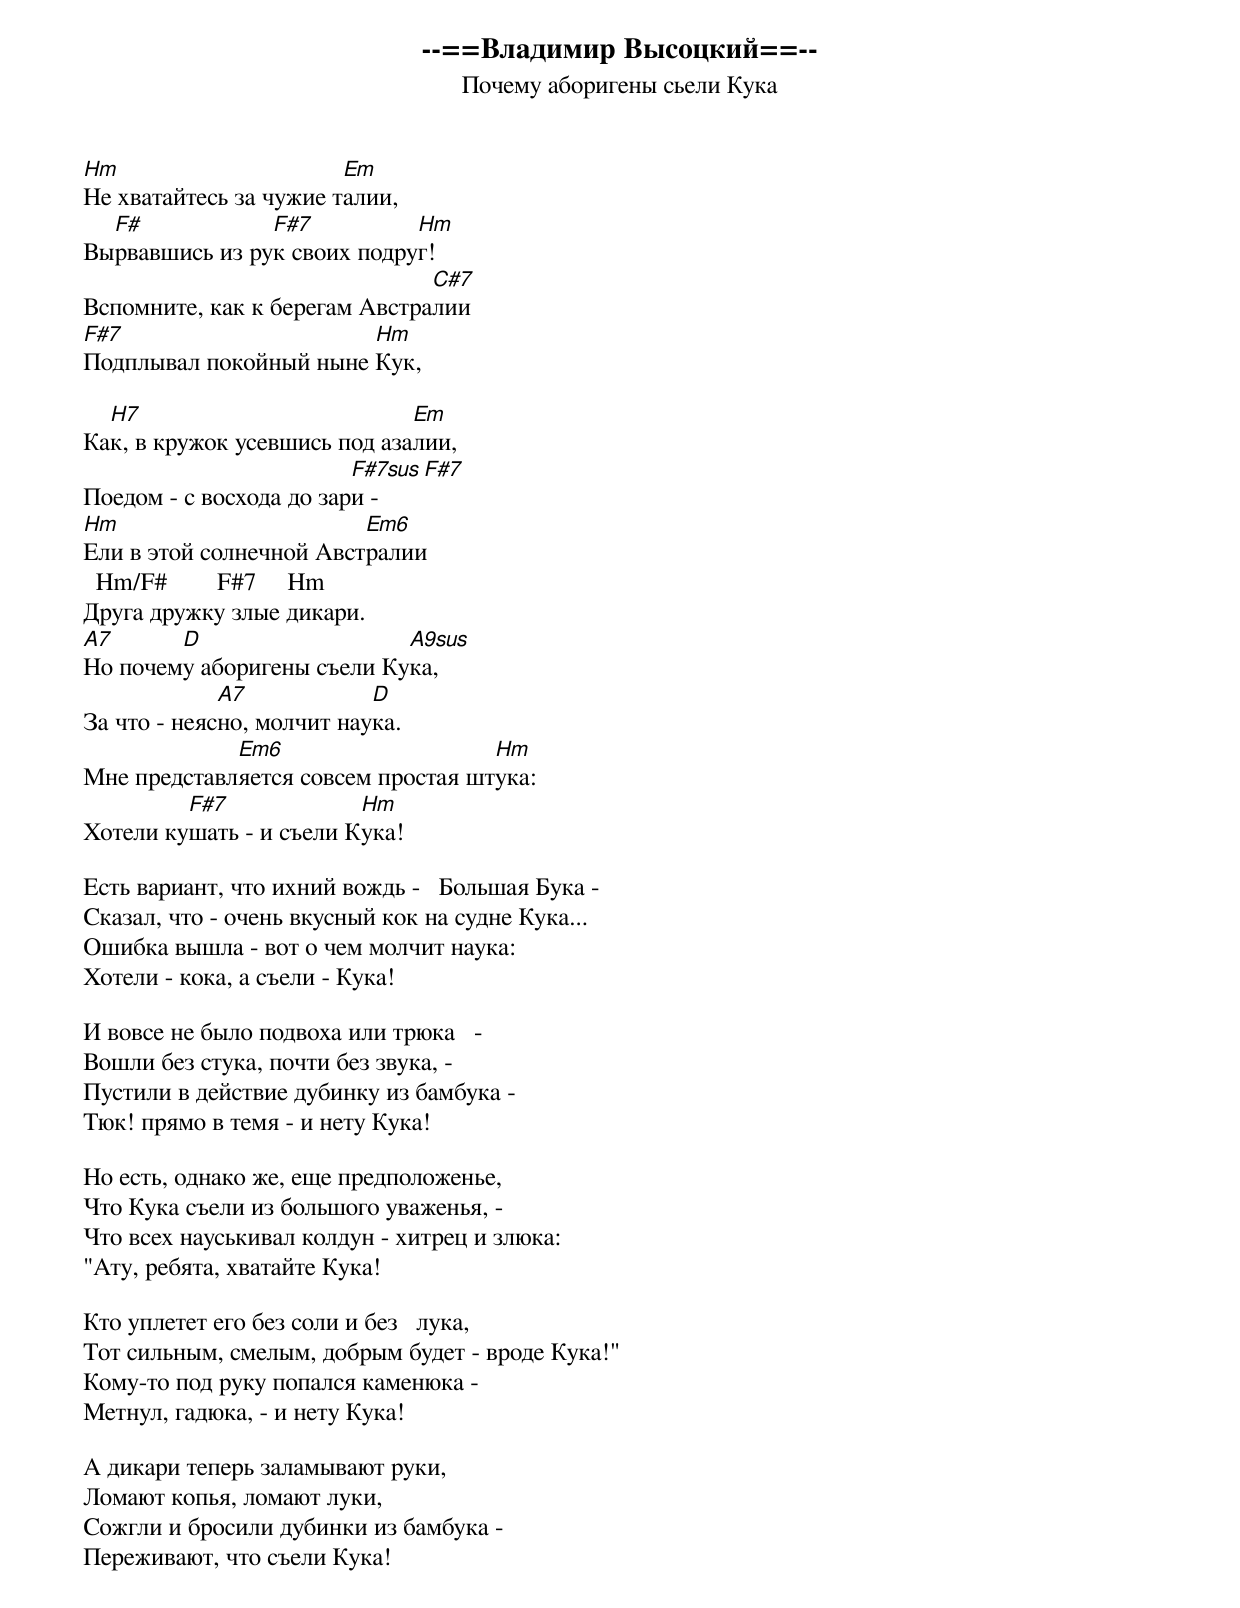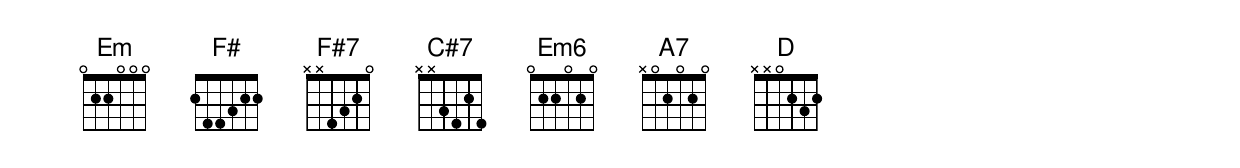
       --==Владимир Высоцкий==--
      Почему аборигены сьели Кука

Hm                      Em
Не хватайтесь за чужие талии,
  F#            F#7          Hm
Вырвавшись из рук своих подруг!
                               C#7
Вспомните, как к берегам Австралии
F#7                     Hm
Подплывал покойный ныне Кук,

  H7                          Em
Как, в кружок усевшись под азалии,
                         F#7sus   F#7
Поедом - с восхода до зари -
Hm                       Em6
Ели в этой солнечной Австралии
  Hm/F#        F#7     Hm
Друга дружку злые дикари.
A7      D                   A9sus
Но почему аборигены съели Кука,
             A7            D
За что - неясно, молчит наука.
             Em6                    Hm
Мне представляется совсем простая штука:
         F#7             Hm
Хотели кушать - и съели Кука!

Есть вариант, что ихний вождь -   Большая Бука -
Сказал, что - очень вкусный кок на судне Кука...
Ошибка вышла - вот о чем молчит наука:
Хотели - кока, а съели - Кука!

И вовсе не было подвоха или трюка   -
Вошли без стука, почти без звука, -
Пустили в действие дубинку из бамбука -
Тюк! прямо в темя - и нету Кука!

Но есть, однако же, еще предположенье,
Что Кука съели из большого уваженья, -
Что всех науськивал колдун - хитрец и злюка:
"Ату, ребята, хватайте Кука!

Кто уплетет его без соли и без   лука,
Тот сильным, смелым, добрым будет - вроде Кука!"
Кому-то под руку попался каменюка -
Метнул, гадюка, - и нету Кука!

А дикари теперь заламывают руки,
Ломают копья, ломают луки,
Сожгли и бросили дубинки из бамбука -
Переживают, что съели Кука!
